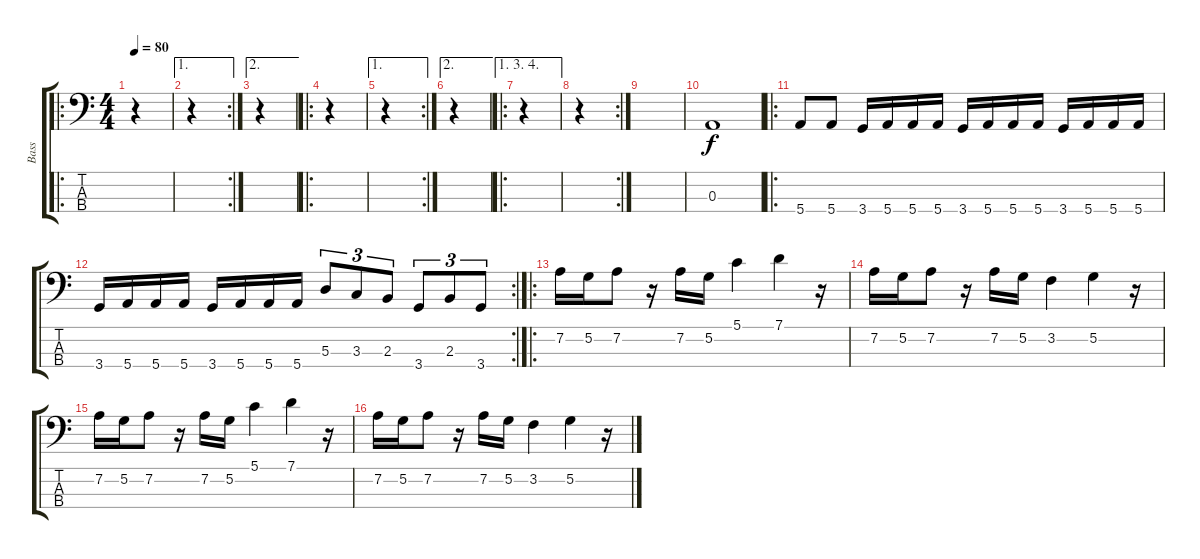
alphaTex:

\track ("Bass" "Bass") {instrument electricbassfinger}
\staff {score tabs}
\tuning (G2 D2 A1 E1) {hide}
\ro
\ts (4 4)
\tempo 80
\clef f4
\ks c
r.4{dy f instrument electricbassfinger} |
\ae 1
\rc 2
r.4 |
\ae 2
r.4 |
\ro
r.4 |
\ae 1
\rc 2
r.4 |
\ae 2
r.4 |
\ae (1 3 4)
\ro
r.4 |
\rc 2
r.4 |
|
0.3.1 |
\ro
5.4.8 5.4.8 3.4.16 5.4.16 5.4.16 5.4.16 3.4.16 5.4.16 5.4.16 5.4.16 3.4.16 5.4.16 5.4.16 5.4.16 |
\rc 2
3.4.16 5.4.16 5.4.16 5.4.16 3.4.16 5.4.16 5.4.16 5.4.16 5.3.8{tu (3 2)} 3.3.8{tu (3 2)} 2.3.8{tu (3 2)} 3.4.8{tu (3 2)} 2.3.8{tu (3 2)} 3.4.8{tu (3 2)} |
\ro
7.2.16 5.2.16 7.2.8 r.16 7.2.16 5.2.16 5.1.4 7.1.4 r.16 |
7.2.16 5.2.16 7.2.8 r.16 7.2.16 5.2.16 3.2.4 5.2.4 r.16 |
7.2.16 5.2.16 7.2.8 r.16 7.2.16 5.2.16 5.1.4 7.1.4 r.16 |
7.2.16 5.2.16 7.2.8 r.16 7.2.16 5.2.16 3.2.4 5.2.4 r.16
